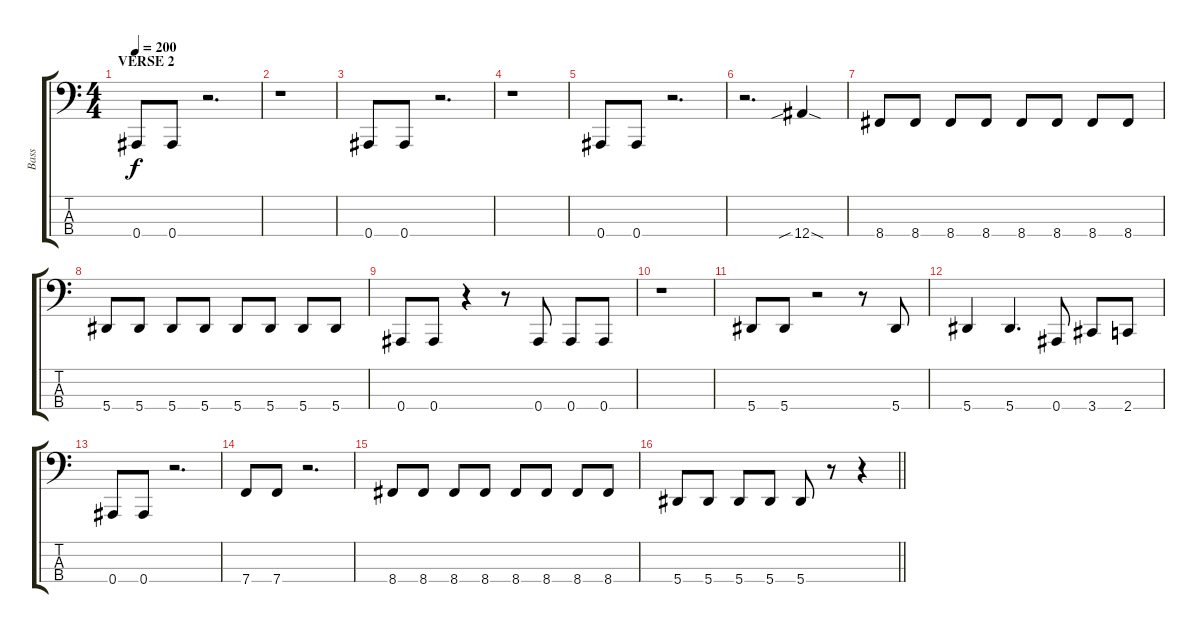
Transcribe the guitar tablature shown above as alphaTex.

\track ("Bass" "Bass") {instrument electricbassfinger}
\staff {score tabs}
\tuning (Eb2 Bb1 F1 Bb0) {hide}
\ts (4 4)
\section ("" "VERSE 2")
\tempo 200
\clef f4
\ks c
0.4.8{dy f} 0.4.8 r.2{d} |
r.1 |
0.4.8 0.4.8 r.2{d} |
r.1 |
0.4.8 0.4.8 r.2{d} |
r.2{d} 12.4{sib sod}.4 |
8.4.8 8.4.8 8.4.8 8.4.8 8.4.8 8.4.8 8.4.8 8.4.8 |
5.4.8 5.4.8 5.4.8 5.4.8 5.4.8 5.4.8 5.4.8 5.4.8 |
0.4.8 0.4.8 r.4 r.8 0.4.8 0.4.8 0.4.8 |
r.1 |
5.4.8 5.4.8 r.2 r.8 5.4.8 |
5.4.4 5.4.4{d} 0.4.8 3.4.8 2.4.8 |
0.4.8 0.4.8 r.2{d} |
7.4.8 7.4.8 r.2{d} |
8.4.8 8.4.8 8.4.8 8.4.8 8.4.8 8.4.8 8.4.8 8.4.8 |
\barLineRight lightlight
5.4.8 5.4.8 5.4.8 5.4.8 5.4.8 r.8 r.4
